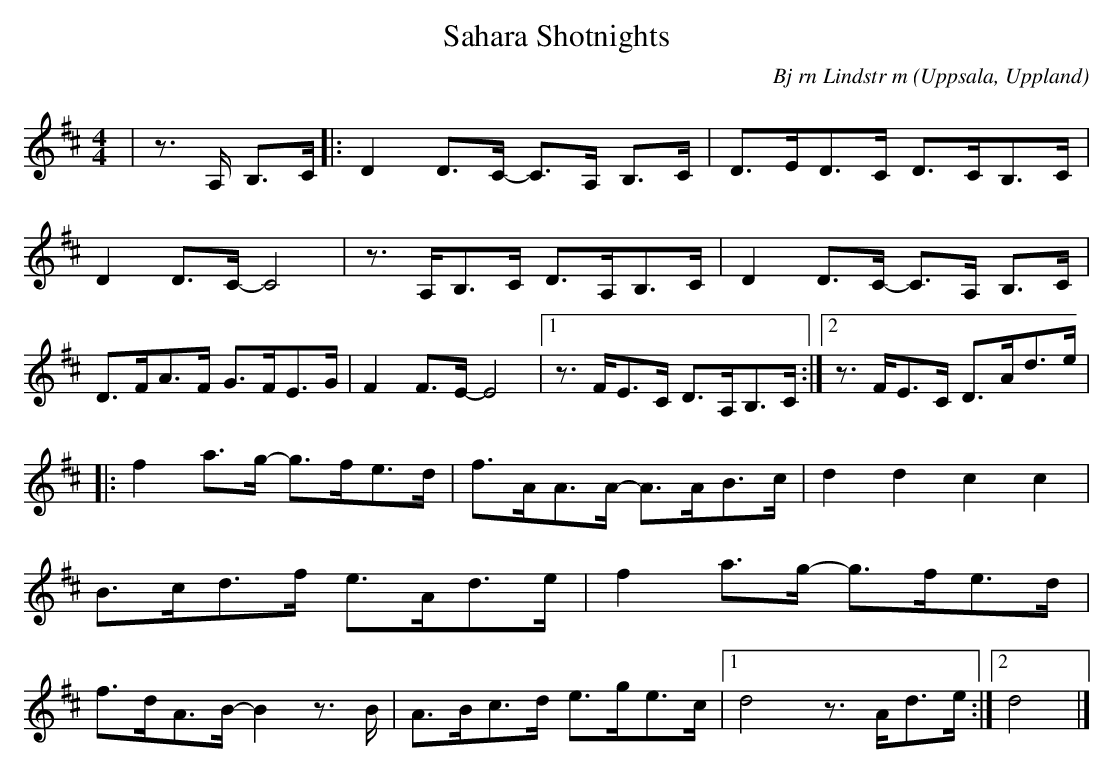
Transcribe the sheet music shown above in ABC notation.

X:1
T:Sahara Shotnights
C:Bj rn Lindstr m
O:Uppsala, Uppland
M:4/4
L:1/8
K:D
| z>A, B,>C |: D2 D>C - C>A, B,>C | D>ED>C D>CB,>C | D2 D>C - C4 | z>A,B,>C D>A,B,>C | D2 D>C - C>A, B,>C | D>FA>F G>FE>G | F2 F>E - E4 |1 z>FE>C D>A,B,>C :|2 z>FE>C D>Ad>e |
|: f2 a>g - g>fe>d | f>AA>A - A>AB>c | d2 d2 c2 c2 | B>cd>f e>Ad>e | f2 a>g - g>fe>d | f>dA>B - B2 z>B | A>Bc>d e>ge>c |1 d4  z>Ad>e :|2 d4 |]
